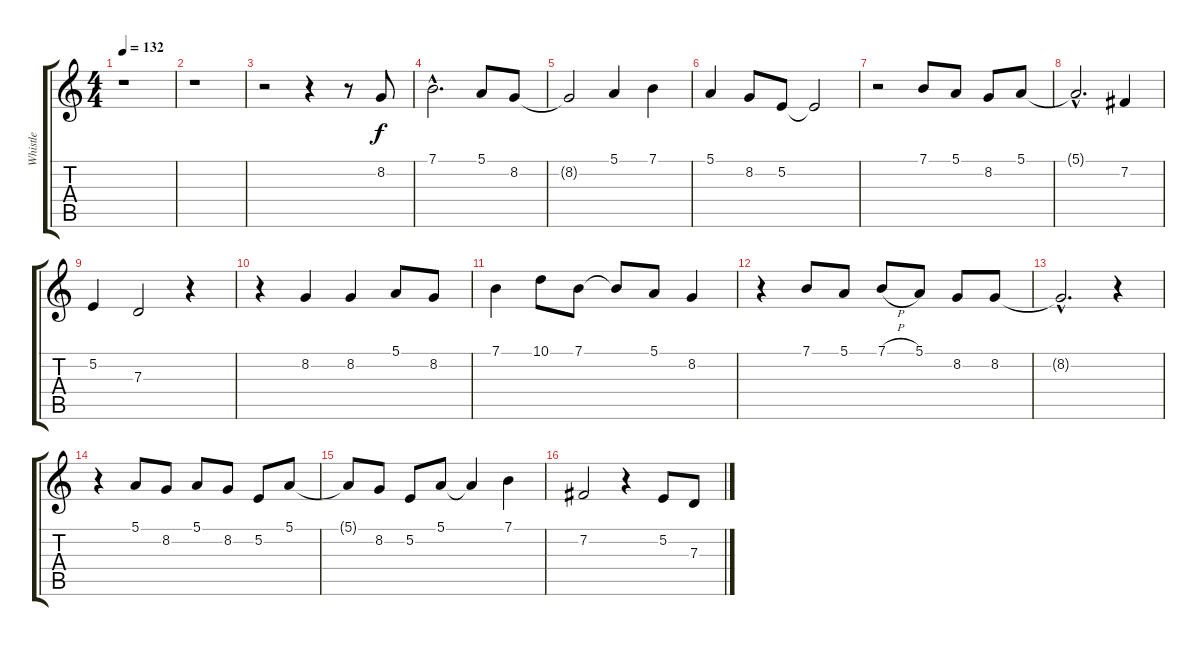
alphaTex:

\track ("Whistle" "Whistle") {instrument altosax}
\staff {score tabs}
\tuning (E4 B3 G3 D3 A2 E2) {hide}
\ts (4 4)
\tempo 132
\clef g2
\ks c
r.1{dy f instrument altosax} |
r.1 |
r.2 r.4 r.8 8.2.8 |
7.1{hac}.2{d} 5.1.8 8.2.8 |
8.2{t}.2 5.1.4 7.1.4 |
5.1.4 8.2.8 5.2.8 5.2{t}.2 |
r.2 7.1.8 5.1.8 8.2.8 5.1.8 |
5.1{hac t}.2{d} 7.2.4 |
5.2.4 7.3.2 r.4 |
r.4 8.2.4 8.2.4 5.1.8 8.2.8 |
7.1.4 10.1.8 7.1.8 7.1{t}.8 5.1.8 8.2.4 |
r.4 7.1.8 5.1.8 7.1{h}.8 5.1.8 8.2.8 8.2.8 |
8.2{hac t}.2{d} r.4 |
r.4 5.1.8 8.2.8 5.1.8 8.2.8 5.2.8 5.1.8 |
5.1{t}.8 8.2.8 5.2.8 5.1.8 5.1{t}.4 7.1.4 |
7.2.2 r.4 5.2.8 7.3.8
